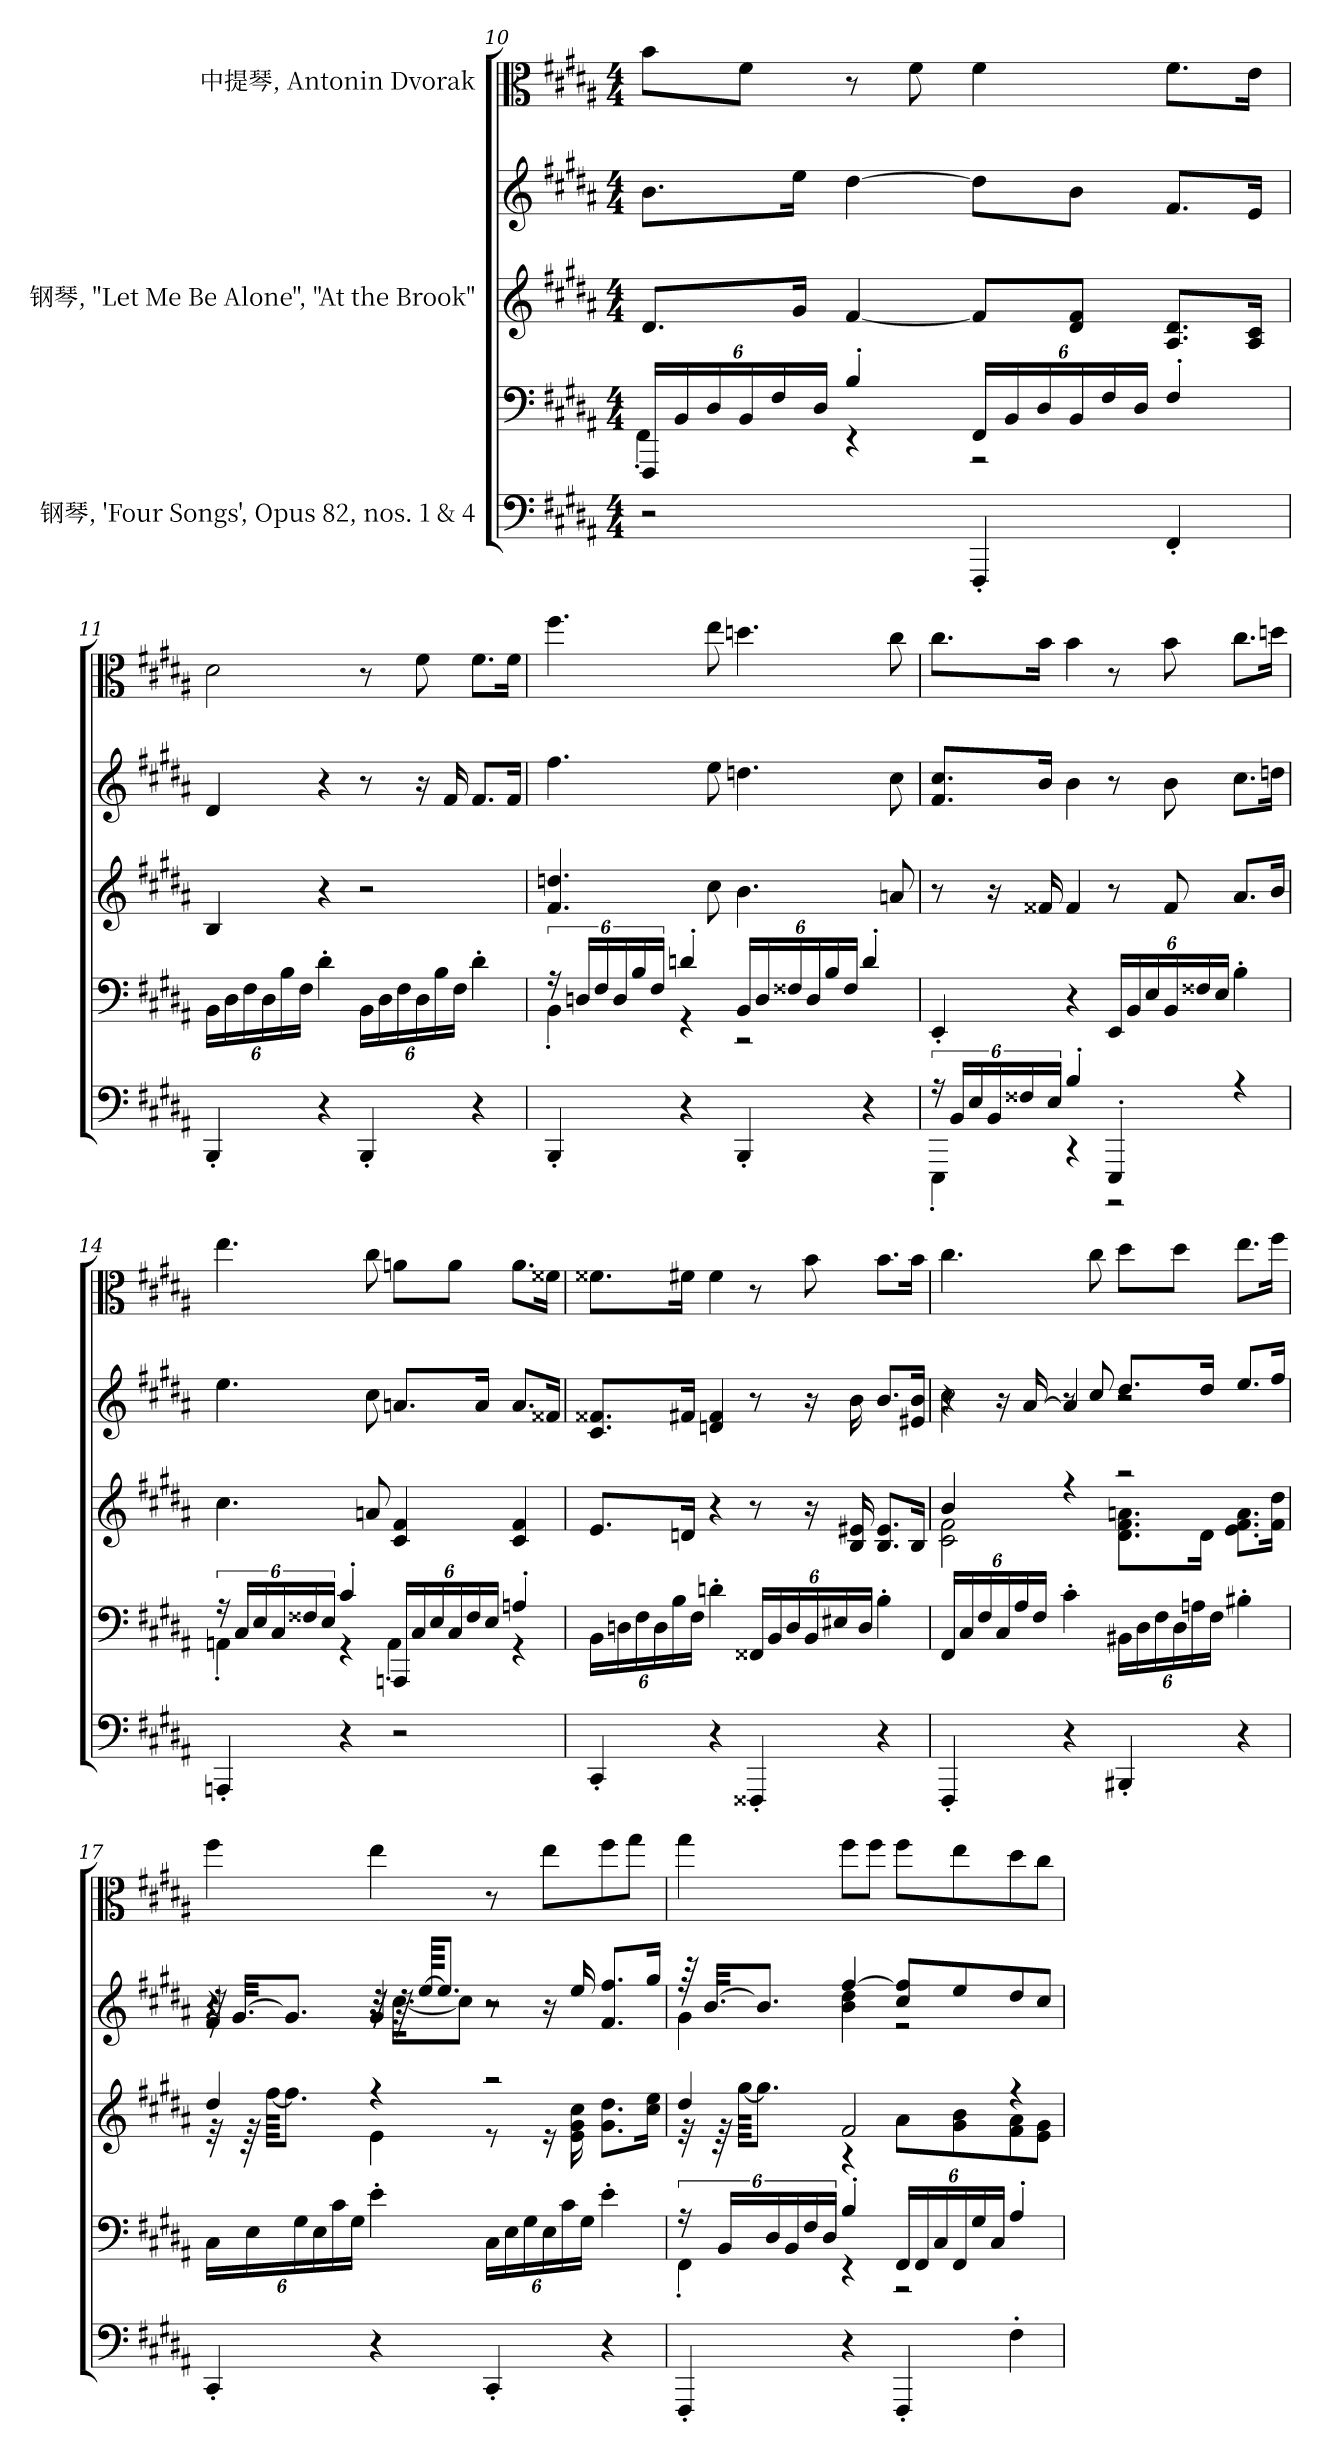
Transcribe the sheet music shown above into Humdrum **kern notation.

**kern	**kern	**kern	**kern	**kern
*part3	*part3	*part2	*part2	*part1
*staff5	*staff4	*staff3	*staff2	*staff1
*I"钢琴,  'Four Songs', Opus 82, nos. 1 &amp; 4	*	*I"钢琴, &quot;Let Me Be Alone&quot;, &quot;At the Brook&quot;	*	*I"中提琴, Antonin Dvorak
*clefF4	*clefF4	*clefG2	*clefG2	*clefC3
*k[f#c#g#d#a#]	*k[f#c#g#d#a#]	*k[f#c#g#d#a#]	*k[f#c#g#d#a#]	*k[f#c#g#d#a#]
*M4/4	*M4/4	*M4/4	*M4/4	*M4/4
*	*Xbrackettup	*	*	*
=10	=10	=10	=10	=10
*	*^	*	*	*
2r	24FFF#/LL	4FF#'\	8.d#/L	8.b\L	8b\L
.	24BB/	.	.	.	.
.	24D#/	.	.	.	.
.	24BB/	.	.	.	8f#\J
.	24F#/	.	.	.	.
.	.	.	16g#/Jk	16ee\Jk	.
.	24D#/JJ	.	.	.	.
.	4B'/	4r	[4f#/	[4dd#\	8r
.	.	.	.	.	8f#\
4FFF#'/	24FF#/LL	2r	8f#/L]	8dd#\L]	4f#\
.	24BB/	.	.	.	.
.	24D#/	.	.	.	.
.	24BB/	.	8d#/ 8f#/J	8b\J	.
.	24F#/	.	.	.	.
.	24D#/JJ	.	.	.	.
4FF#'/	4F#'/	.	8.A#/ 8.d#/L	8.f#/L	8.f#\L
.	.	.	16A#/ 16c#/Jk	16e/Jk	16e\Jk
*	*v	*v	*	*	*
!!LO:LB:g=z
=11	=11	=11	=11	=11
4BBB'/	24BB\LL	4B/	4d#/	2d#\
.	24D#\	.	.	.
.	24F#\	.	.	.
.	24D#\	.	.	.
.	24B\	.	.	.
.	24F#\JJ	.	.	.
4r	4d#'\	4r	4r	.
4BBB'/	24BB\LL	2r	8r	8r
.	24D#\	.	.	.
.	24F#\	.	.	.
.	24D#\	.	16r	8f#\
.	24B\	.	.	.
.	.	.	16f#/	.
.	24F#\JJ	.	.	.
4r	4d#'\	.	8.f#/L	8.f#\L
.	.	.	16f#/Jk	16f#\Jk
=12	=12	=12	=12	=12
*	*brackettup	*	*	*
*	*^	*	*	*
4BBB'/	24r	4BB'\	4.f#/ 4.ddn/	4.ff#\	4.ff#\
.	24Dn/LL	.	.	.	.
.	24F#/	.	.	.	.
*	*Xbrackettup	*	*	*	*
.	24D/	.	.	.	.
.	24B/	.	.	.	.
.	24F#/JJ	.	.	.	.
4r	4dn'/	4r	.	.	.
.	.	.	8cc#\	8ee\	8ee\
4BBB'/	24BB/LL	2r	4.b\	4.ddn\	4.ddn\
.	24D/	.	.	.	.
.	24F##X/	.	.	.	.
.	24D/	.	.	.	.
.	24B/	.	.	.	.
.	24F##/JJ	.	.	.	.
4r	4d'/	.	.	.	.
.	.	.	8an/	8cc#\	8cc#\
*	*v	*v	*	*	*
!!LO:PB:g=z
=13	=13	=13	=13	=13
*^	*	*	*	*
24r	4EEE'\	4EE'/	8r	8.f#/ 8.cc#/L	8.cc#\L
24BB/LL	.	.	.	.	.
24E/	.	.	.	.	.
*Xbrackettup	*	*	*	*	*
24BB/	.	.	16r	.	.
24F##X/	.	.	.	.	.
.	.	.	16f##X/	16b/Jk	16b\Jk
24E/JJ	.	.	.	.	.
4B'/	4r	4r	4f##/	4b\	4b\
4EEE'/	2r	24EE/LL	8r	8r	8r
.	.	24BB/	.	.	.
.	.	24E/	.	.	.
.	.	24BB/	8f##/	8b\	8b\
.	.	24F##X/	.	.	.
.	.	24E/JJ	.	.	.
4r	.	4B'\	8.a#/L	8.cc#\L	8.cc#\L
.	.	.	16b/Jk	16ddn\Jk	16ddn\Jk
*v	*v	*	*	*	*
=14	=14	=14	=14	=14
*	*brackettup	*	*	*
*	*^	*	*	*
4AAAn'/	24r	4AAn'\	4.cc#\	4.ee\	4.ee\
.	24C#/LL	.	.	.	.
.	24E/	.	.	.	.
*	*Xbrackettup	*	*	*	*
.	24C#/	.	.	.	.
.	24F##X/	.	.	.	.
.	24E/JJ	.	.	.	.
4r	4c#'/	4r	.	.	.
.	.	.	8an/	8cc#\	8cc#\
2r	24AAAn/LL	4AA'\	4c#/ 4f#/	8.an/L	8an\L
.	24C#/	.	.	.	.
.	24E/	.	.	.	.
.	24C#/	.	.	.	8a\J
.	24F##/	.	.	.	.
.	.	.	.	16a/Jk	.
.	24E/JJ	.	.	.	.
.	4An'/	4r	4c#/ 4f#/	8.a/L	8.a\L
.	.	.	.	16f##X/Jk	16f##X\Jk
*	*v	*v	*	*	*
!!LO:LB:g=z
=15	=15	=15	=15	=15
4CC#'/	24BB\LL	8.e/L	8.c#/ 8.f##X/L	8.f##X\L
.	24Dn\	.	.	.
.	24F#\	.	.	.
.	24D\	.	.	.
.	24B\	.	.	.
.	.	16dn/Jk	16f#X/Jk	16f#X\Jk
.	24F#\JJ	.	.	.
4r	4dn'\	4r	4dn/ 4f#/	4f#\
4FFF##X'/	24FF##X/LL	8r	8r	8r
.	24BB/	.	.	.
.	24D/	.	.	.
.	24BB/	16r	16r	8b\
.	24E#X/	.	.	.
.	.	16B/ 16e#X/	16b\	.
.	24D/JJ	.	.	.
4r	4B'\	8.B/ 8.e#/L	8.b/L	8.b\L
.	.	16B/Jk	16e#X/ 16b/Jk	16b\Jk
=16	=16	=16	=16	=16
*	*	*^	*^	*
*	*	*	*	*	*^	*
4FFF#'/	24FF#/LL	4b/	2c#\ 2f#\	4r	2cc#\	8r	4.cc#\
.	24C#/	.	.	.	.	.	.
.	24F#/	.	.	.	.	.	.
.	24C#/	.	.	.	.	16r	.
.	24A#/	.	.	.	.	.	.
.	.	.	.	.	.	[16a#/	.
.	24F#/JJ	.	.	.	.	.	.
4r	4c#'\	4r	.	8r	.	4a#/]	.
.	.	.	.	8cc#/	.	.	8cc#\
4BBB#X'/	24BB#X\LL	2r	8.d#\ 8.f#\ 8.an\L	8.dd#/L	2r	2r	8dd#\L
.	24D#\	.	.	.	.	.	.
.	24F#\	.	.	.	.	.	.
.	24D#\	.	.	.	.	.	8dd#\J
.	24An\	.	.	.	.	.	.
.	.	.	16d#\Jk	16dd#/Jk	.	.	.
.	24F#\JJ	.	.	.	.	.	.
4r	4B#X'\	.	8.e\ 8.f#\ 8.a\L	8.ee/L	.	.	8.ee\L
.	.	.	16f#\ 16dd#\Jk	16ff#/Jk	.	.	16ff#\Jk
!!LO:PB:g=z
=17	=17	=17	=17	=17	=17	=17	=17
4CC#'/	24C#\LL	4dd#/	32r	64r	4r	4f#/	4ff#\
.	.	.	.	[32.g#/KKL	.	.	.
.	.	.	64r	.	.	.	.
.	24E\	.	.	.	.	.	.
.	.	.	[64ff#\KKKL	.	.	.	.
.	.	.	8.ff#\J]	8.g#/J]	.	.	.
.	24G#\	.	.	.	.	.	.
.	24E\	.	.	.	.	.	.
.	24c#\	.	.	.	.	.	.
.	24G#\JJ	.	.	.	.	.	.
4r	4e'\	4r	4e\	32r	32r	4g#/	4ee\
.	.	.	.	64r	[16.cc#\KL	.	.
.	.	.	.	[64ee/KKKL	.	.	.
.	.	.	.	8.ee/J]	.	.	.
.	.	.	.	.	8cc#\J]	.	.
4CC#'/	24C#\LL	2r	8r	8r	2r	2r	8r
.	24E\	.	.	.	.	.	.
.	24G#\	.	.	.	.	.	.
.	24E\	.	16r	16r	.	.	8ee\L
.	24c#\	.	.	.	.	.	.
.	.	.	16e\ 16g#\ 16cc#\	16ee/	.	.	.
.	24G#\JJ	.	.	.	.	.	.
4r	4e'\	.	8.g#\ 8.dd#\L	8.f#/ 8.ff#/L	.	.	8ff#\
.	.	.	.	.	.	.	8gg#\J
.	.	.	16cc#\ 16ee\Jk	16gg#/Jk	.	.	.
*	*	*	*	*v	*v	*v	*
!!LO:LB:g=z
=18	=18	=18	=18	=18	=18
*	*brackettup	*	*	*	*
*	*^	*	*	*^	*
4FFF#'/	24r	4FF#'\	4dd#/	32r	64r	4g#\	4gg#\
.	.	.	.	.	[32.b/KKL	.	.
.	.	.	.	64r	.	.	.
.	24BB/LL	.	.	.	.	.	.
.	.	.	.	[64gg#\KKKL	.	.	.
.	.	.	.	8.gg#\J]	8.b/J]	.	.
.	24D#/	.	.	.	.	.	.
*	*Xbrackettup	*	*	*	*	*	*
.	24BB/	.	.	.	.	.	.
.	24F#/	.	.	.	.	.	.
.	24D#/JJ	.	.	.	.	.	.
4r	4B'/	4r	2f#/	4r	[4ff#/	4b\ 4dd#\	8ff#\L
.	.	.	.	.	.	.	8ff#\J
4FFF#'/	24FF#/LL	2r	.	8a#\L	8cc#/ 8ff#/]L	2r	8ff#\L
.	24FF#/	.	.	.	.	.	.
.	24C#/	.	.	.	.	.	.
.	24FF#/	.	.	8g#\ 8b\	8ee/	.	8ee\
.	24G#/	.	.	.	.	.	.
.	24C#/JJ	.	.	.	.	.	.
4F#'\	4A#'/	.	4r	8f#\ 8a#\	8dd#/	.	8dd#\
.	.	.	.	8e\ 8g#\J	8cc#/J	.	8cc#\J
*	*v	*v	*	*	*	*	*
*	*	*v	*v	*	*	*
*	*	*	*v	*v	*
=	=	=	=	=
*-	*-	*-	*-	*-
